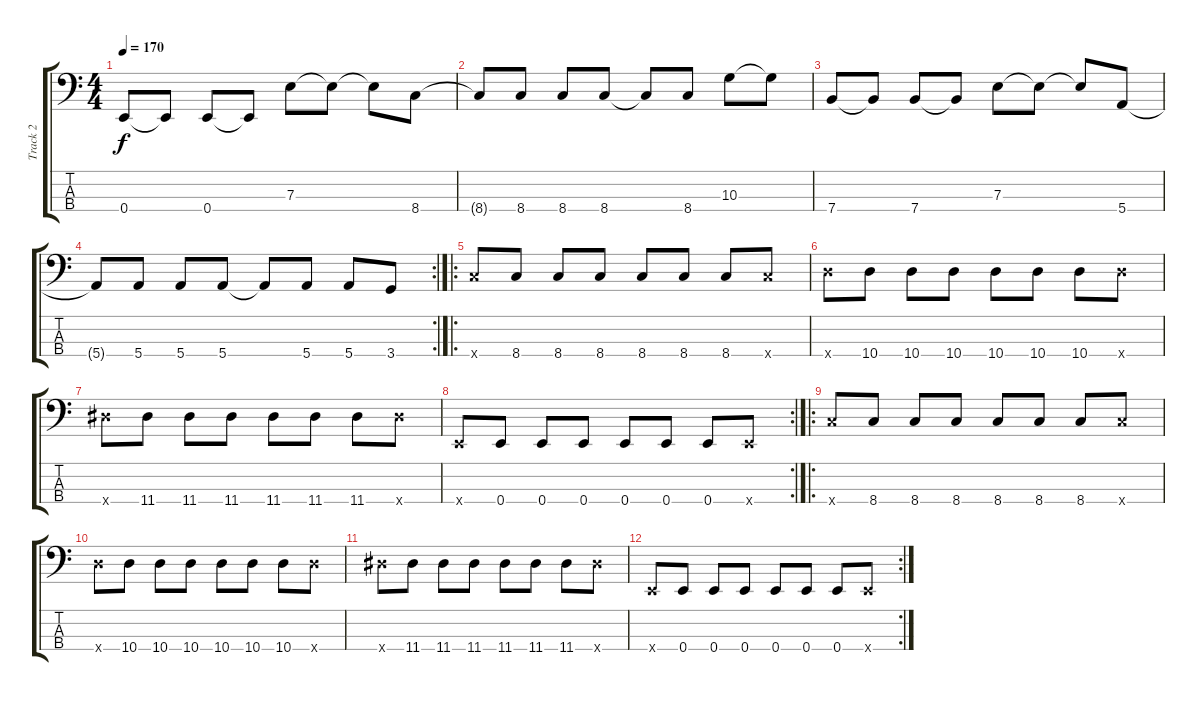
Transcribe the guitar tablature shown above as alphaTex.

\track ("Track 2" "Track 2") {instrument electricbassfinger}
\staff {score tabs}
\tuning (G2 D2 A1 E1) {hide}
\ts (4 4)
\tempo 170
\clef f4
\ks c
0.4.8{dy f} 0.4{t}.8 0.4.8 0.4{t}.8 7.3.8 7.3{t}.8 7.3{t}.8 8.4.8 |
8.4{t}.8 8.4.8 8.4.8 8.4.8 8.4{t}.8 8.4.8 10.3.8 10.3{t}.8 |
7.4.8 7.4{t}.8 7.4.8 7.4{t}.8 7.3.8 7.3{t}.8 7.3{t}.8 5.4.8 |
\rc 2
5.4{t}.8 5.4.8 5.4.8 5.4.8 5.4{t}.8 5.4.8 5.4.8 3.4.8 |
\ro
8.4{x}.8 8.4.8 8.4.8 8.4.8 8.4.8 8.4.8 8.4.8 8.4{x}.8 |
10.4{x}.8 10.4.8 10.4.8 10.4.8 10.4.8 10.4.8 10.4.8 10.4{x}.8 |
11.4{x}.8 11.4.8 11.4.8 11.4.8 11.4.8 11.4.8 11.4.8 11.4{x}.8 |
\rc 2
0.4{x}.8 0.4.8 0.4.8 0.4.8 0.4.8 0.4.8 0.4.8 0.4{x}.8 |
\ro
8.4{x}.8 8.4.8 8.4.8 8.4.8 8.4.8 8.4.8 8.4.8 8.4{x}.8 |
10.4{x}.8 10.4.8 10.4.8 10.4.8 10.4.8 10.4.8 10.4.8 10.4{x}.8 |
11.4{x}.8 11.4.8 11.4.8 11.4.8 11.4.8 11.4.8 11.4.8 11.4{x}.8 |
\rc 2
0.4{x}.8 0.4.8 0.4.8 0.4.8 0.4.8 0.4.8 0.4.8 0.4{x}.8
